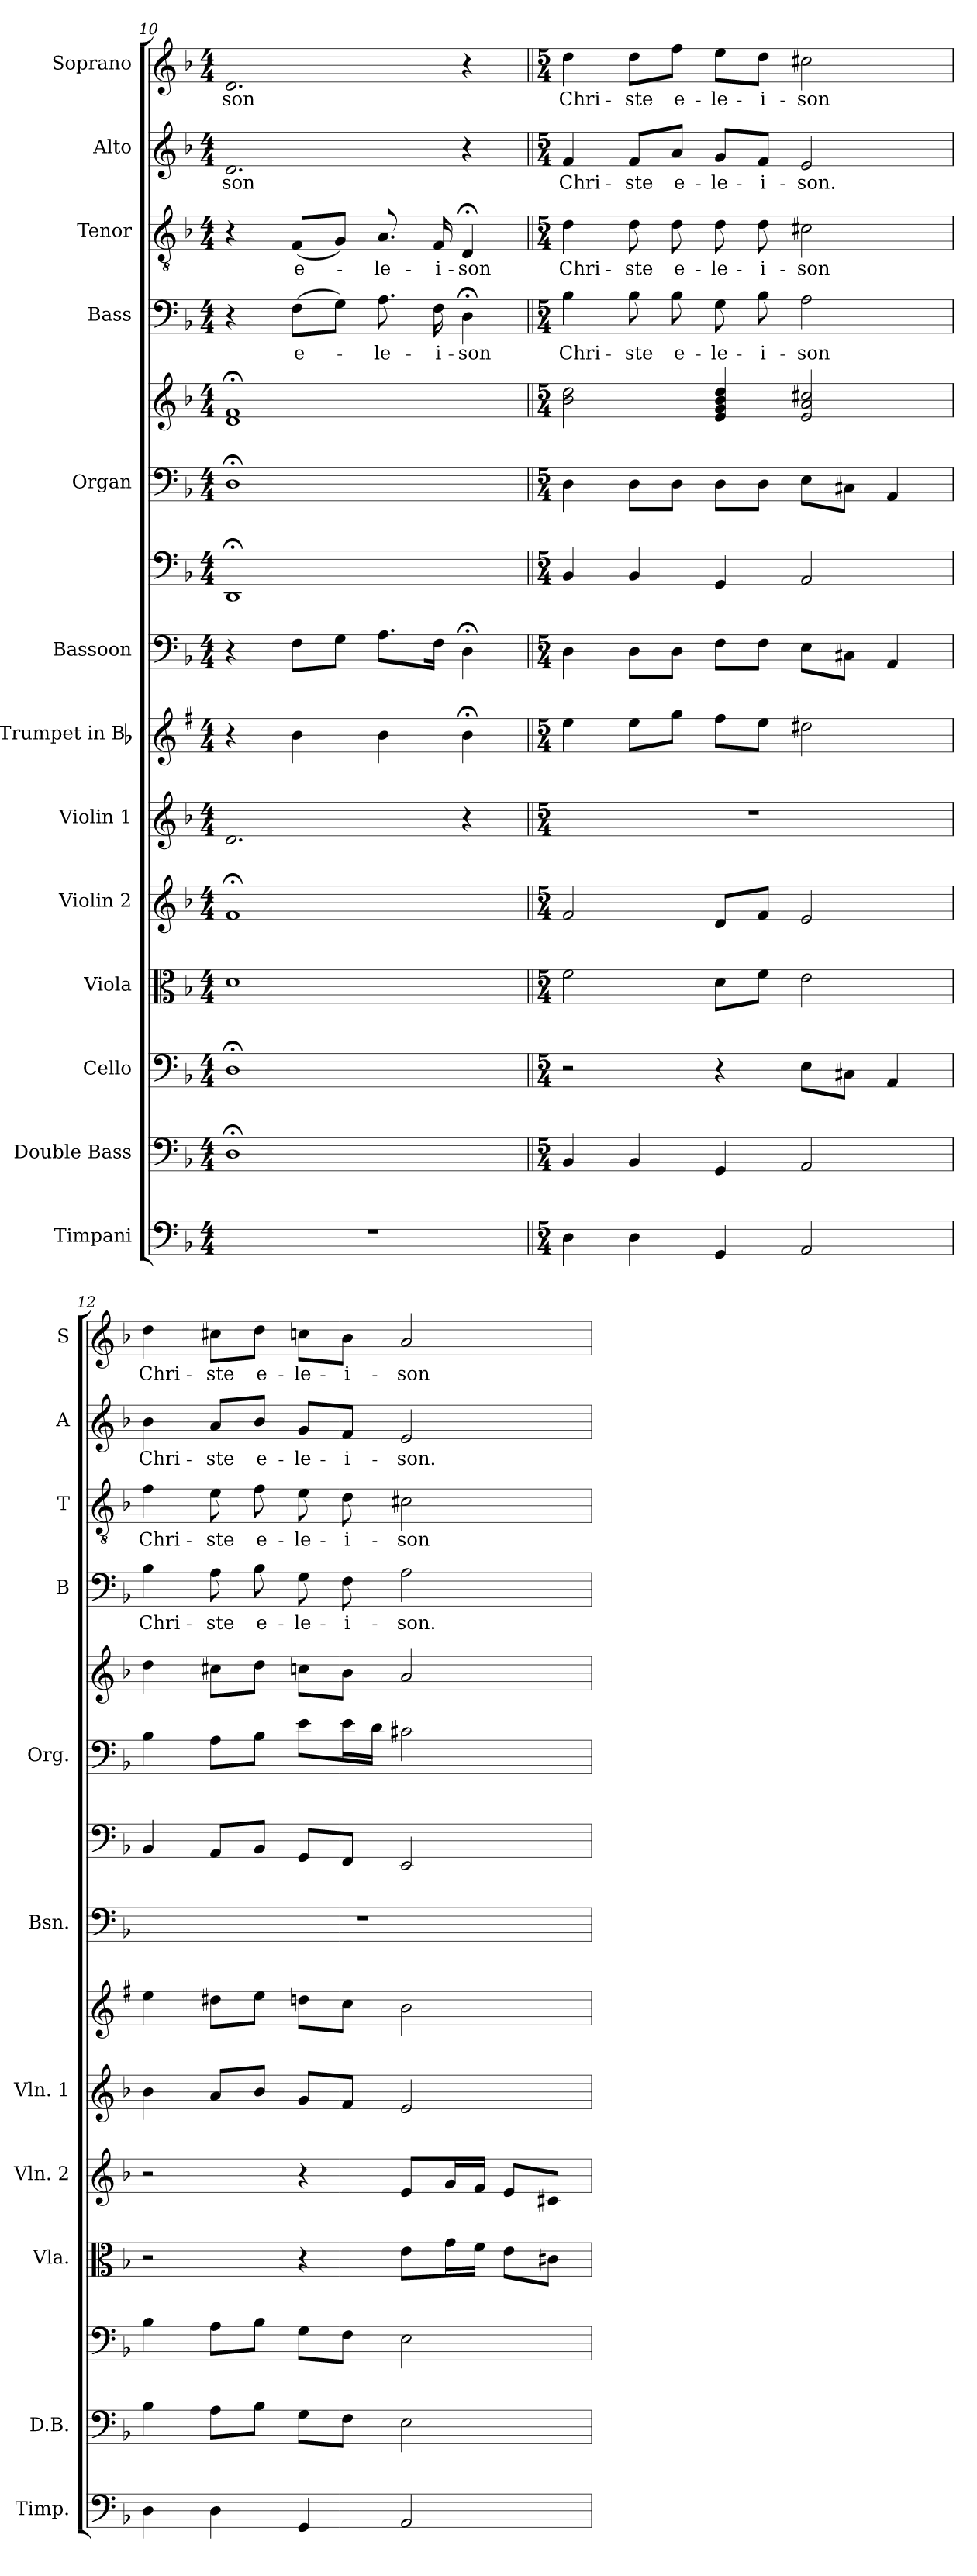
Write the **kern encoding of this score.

**kern	**kern	**kern	**kern	**kern	**kern	**kern	**kern	**kern	**kern	**kern	**kern	**text	**kern	**text	**kern	**text	**kern	**text
*part14	*part13	*part12	*part11	*part10	*part9	*part8	*part7	*part6	*part5	*part5	*part4	*part4	*part3	*part3	*part2	*part2	*part1	*part1
*staff15	*staff14	*staff13	*staff12	*staff11	*staff10	*staff9	*staff8	*staff7	*staff6	*staff5	*staff4	*staff4	*staff3	*staff3	*staff2	*staff2	*staff1	*staff1
*I"Timpani	*I"Double Bass	*I"Cello	*I"Viola	*I"Violin 2	*I"Violin 1	*I"Trumpet in Bb	*I"Bassoon	*	*I"Organ	*	*I"Bass	*	*I"Tenor	*	*I"Alto	*	*I"Soprano	*
*I'Timp.	*I'D.B.	*	*I'Vla.	*I'Vln. 2	*I'Vln. 1	*	*I'Bsn.	*	*I'Org.	*	*I'B	*	*I'T	*	*I'A	*	*I'S	*
*clefF4	*clefF4	*clefF4	*clefC3	*clefG2	*clefG2	*clefG2	*clefF4	*clefF4	*clefF4	*clefG2	*clefF4	*	*clefGv2	*	*clefG2	*	*clefG2	*
*	*ITrd7c12	*	*	*	*	*ITrd1c2	*	*	*	*	*	*	*	*	*	*	*	*
*k[b-]	*k[b-]	*k[b-]	*k[b-]	*k[b-]	*k[b-]	*k[b-]	*k[b-]	*k[b-]	*k[b-]	*k[b-]	*k[b-]	*	*k[b-]	*	*k[b-]	*	*k[b-]	*
*d:	*d:	*d:	*d:	*d:	*d:	*d:	*d:	*d:	*d:	*d:	*d:	*	*d:	*	*d:	*	*d:	*
*M4/4	*M4/4	*M4/4	*M4/4	*M4/4	*M4/4	*M4/4	*M4/4	*M4/4	*M4/4	*M4/4	*M4/4	*	*M4/4	*	*M4/4	*	*M4/4	*
=10	=10	=10	=10	=10	=10	=10	=10	=10	=10	=10	=10	=10	=10	=10	=10	=10	=10	=10
!	!	!	!	!	!	!	!	!	!	!	!	!	!	!	!	!LO:LY:b	!	!LO:LY:b
1r	1DD;<	1D;<	1d	1f;	2.d/	4r	4r	1DD;	1D;<	1d; 1f;	4r	.	4r	.	2.d/	-son	2.d/	-son
!	!	!	!	!	!	!	!	!	!	!	!	!LO:LY:b	!	!LO:LY:b	!	!	!	!
.	.	.	.	.	.	4a\	8F\L	.	.	.	(>8F\L	e-	(<8F/L	e-	.	.	.	.
.	.	.	.	.	.	.	8G\J	.	.	.	8G\J)	.	8G/J)	.	.	.	.	.
!	!	!	!	!	!	!	!	!	!	!	!	!LO:LY:b	!	!LO:LY:b	!	!	!	!
.	.	.	.	.	.	4a\	8.A\L	.	.	.	8.A\	-le-	8.A/	-le-	.	.	.	.
!	!	!	!	!	!	!	!	!	!	!	!	!LO:LY:b	!	!LO:LY:b	!	!	!	!
.	.	.	.	.	.	.	16F\Jk	.	.	.	16F\	-i-	16F/	-i-	.	.	.	.
!	!	!	!	!	!	!	!	!	!	!	!	!LO:LY:b	!	!LO:LY:b	!	!	!	!
.	.	.	.	.	4r	4a;<\	4D;<\	.	.	.	4D;<\	-son	4D;/	-son	4r	.	4r	.
=11||	=11||	=11||	=11||	=11||	=11||	=11||	=11||	=11||	=11||	=11||	=11||	=11||	=11||	=11||	=11||	=11||	=11||	=11||
*M5/4	*M5/4	*M5/4	*M5/4	*M5/4	*M5/4	*M5/4	*M5/4	*M5/4	*M5/4	*M5/4	*M5/4	*	*M5/4	*	*M5/4	*	*M5/4	*
!	!	!	!	!	!	!	!	!	!	!	!	!LO:LY:b	!	!LO:LY:b	!	!LO:LY:b	!	!LO:LY:b
4D\	4BBB-/	2r	2f\	2f/	4%5r	4dd\	4D\	4BB-/	4D\	2b-\ 2dd\	4B-\	Chri-	4d\	Chri-	4f/	Chri-	4dd\	Chri-
!	!	!	!	!	!	!	!	!	!	!	!	!LO:LY:b	!	!LO:LY:b	!	!LO:LY:b	!	!LO:LY:b
4D\	4BBB-/	.	.	.	.	8dd\L	8D\L	4BB-/	8D\L	.	8B-\	-ste	8d\	-ste	8f/L	-ste	8dd\L	-ste
!	!	!	!	!	!	!	!	!	!	!	!	!LO:LY:b	!	!LO:LY:b	!	!LO:LY:b	!	!LO:LY:b
.	.	.	.	.	.	8ff\J	8D\J	.	8D\J	.	8B-\	e-	8d\	e-	8a/J	e-	8ff\J	e-
!	!	!	!	!	!	!	!	!	!	!	!	!LO:LY:b	!	!LO:LY:b	!	!LO:LY:b	!	!LO:LY:b
4GG/	4GGG/	4r	8d\L	8d/L	.	8ee\L	8F\L	4GG/	8D\L	4e/ 4g/ 4b-/ 4dd/	8G\	-le-	8d\	-le-	8g/L	-le-	8ee\L	-le-
!	!	!	!	!	!	!	!	!	!	!	!	!LO:LY:b	!	!LO:LY:b	!	!LO:LY:b	!	!LO:LY:b
.	.	.	8f\J	8f/J	.	8dd\J	8F\J	.	8D\J	.	8B-\	-i-	8d\	-i-	8f/J	-i-	8dd\J	-i-
!	!	!	!	!	!	!	!	!	!	!	!	!LO:LY:b	!	!LO:LY:b	!	!LO:LY:b	!	!LO:LY:b
2AA/	2AAA/	8E\L	2e\	2e/	.	2cc#X\	8E\L	2AA/	8E\L	2e/ 2a/ 2cc#X/	2A\	-son	2c#X\	-son	2e/	-son.	2cc#X\	-son
.	.	8C#X\J	.	.	.	.	8C#X\J	.	8C#X\J	.	.	.	.	.	.	.	.	.
.	.	4AA/	.	.	.	.	4AA/	.	4AA/	.	.	.	.	.	.	.	.	.
!!LO:PB:g=z
=12	=12	=12	=12	=12	=12	=12	=12	=12	=12	=12	=12	=12	=12	=12	=12	=12	=12	=12
!	!	!	!	!	!	!	!	!	!	!	!	!LO:LY:b	!	!LO:LY:b	!	!LO:LY:b	!	!LO:LY:b
4D\	4BB-\	4B-\	2r	2r	4b-\	4dd\	4%5r	4BB-/	4B-\	4dd\	4B-\	Chri-	4f\	Chri-	4b-\	Chri-	4dd\	Chri-
!	!	!	!	!	!	!	!	!	!	!	!	!LO:LY:b	!	!LO:LY:b	!	!LO:LY:b	!	!LO:LY:b
4D\	8AA\L	8A\L	.	.	8a/L	8cc#X\L	.	8AA/L	8A\L	8cc#X\L	8A\	-ste	8e\	-ste	8a/L	-ste	8cc#X\L	-ste
!	!	!	!	!	!	!	!	!	!	!	!	!LO:LY:b	!	!LO:LY:b	!	!LO:LY:b	!	!LO:LY:b
.	8BB-\J	8B-\J	.	.	8b-/J	8dd\J	.	8BB-/J	8B-\J	8dd\J	8B-\	e-	8f\	e-	8b-/J	e-	8dd\J	e-
!	!	!	!	!	!	!	!	!	!	!	!	!LO:LY:b	!	!LO:LY:b	!	!LO:LY:b	!	!LO:LY:b
4GG/	8GG\L	8G\L	4r	4r	8g/L	8ccn\L	.	8GG/L	8e\L	8ccn\L	8G\	-le-	8e\	-le-	8g/L	-le-	8ccn\L	-le-
!	!	!	!	!	!	!	!	!	!	!	!	!LO:LY:b	!	!LO:LY:b	!	!LO:LY:b	!	!LO:LY:b
.	8FF\J	8F\J	.	.	8f/J	8b-\J	.	8FF/J	16e\L	8b-\J	8F\	-i-	8d\	-i-	8f/J	-i-	8b-\J	-i-
.	.	.	.	.	.	.	.	.	16d\JJ	.	.	.	.	.	.	.	.	.
!	!	!	!	!	!	!	!	!	!	!	!	!LO:LY:b	!	!LO:LY:b	!	!LO:LY:b	!	!LO:LY:b
2AA/	2EE\	2E\	8e\L	8e/L	2e/	2a\	.	2EE/	2c#X\	2a/	2A\	-son.	2c#X\	-son	2e/	-son.	2a/	-son
.	.	.	16g\L	16g/L	.	.	.	.	.	.	.	.	.	.	.	.	.	.
.	.	.	16f\JJ	16f/JJ	.	.	.	.	.	.	.	.	.	.	.	.	.	.
.	.	.	8e\L	8e/L	.	.	.	.	.	.	.	.	.	.	.	.	.	.
.	.	.	8c#X\J	8c#X/J	.	.	.	.	.	.	.	.	.	.	.	.	.	.
=	=	=	=	=	=	=	=	=	=	=	=	=	=	=	=	=	=	=
*-	*-	*-	*-	*-	*-	*-	*-	*-	*-	*-	*-	*-	*-	*-	*-	*-	*-	*-
